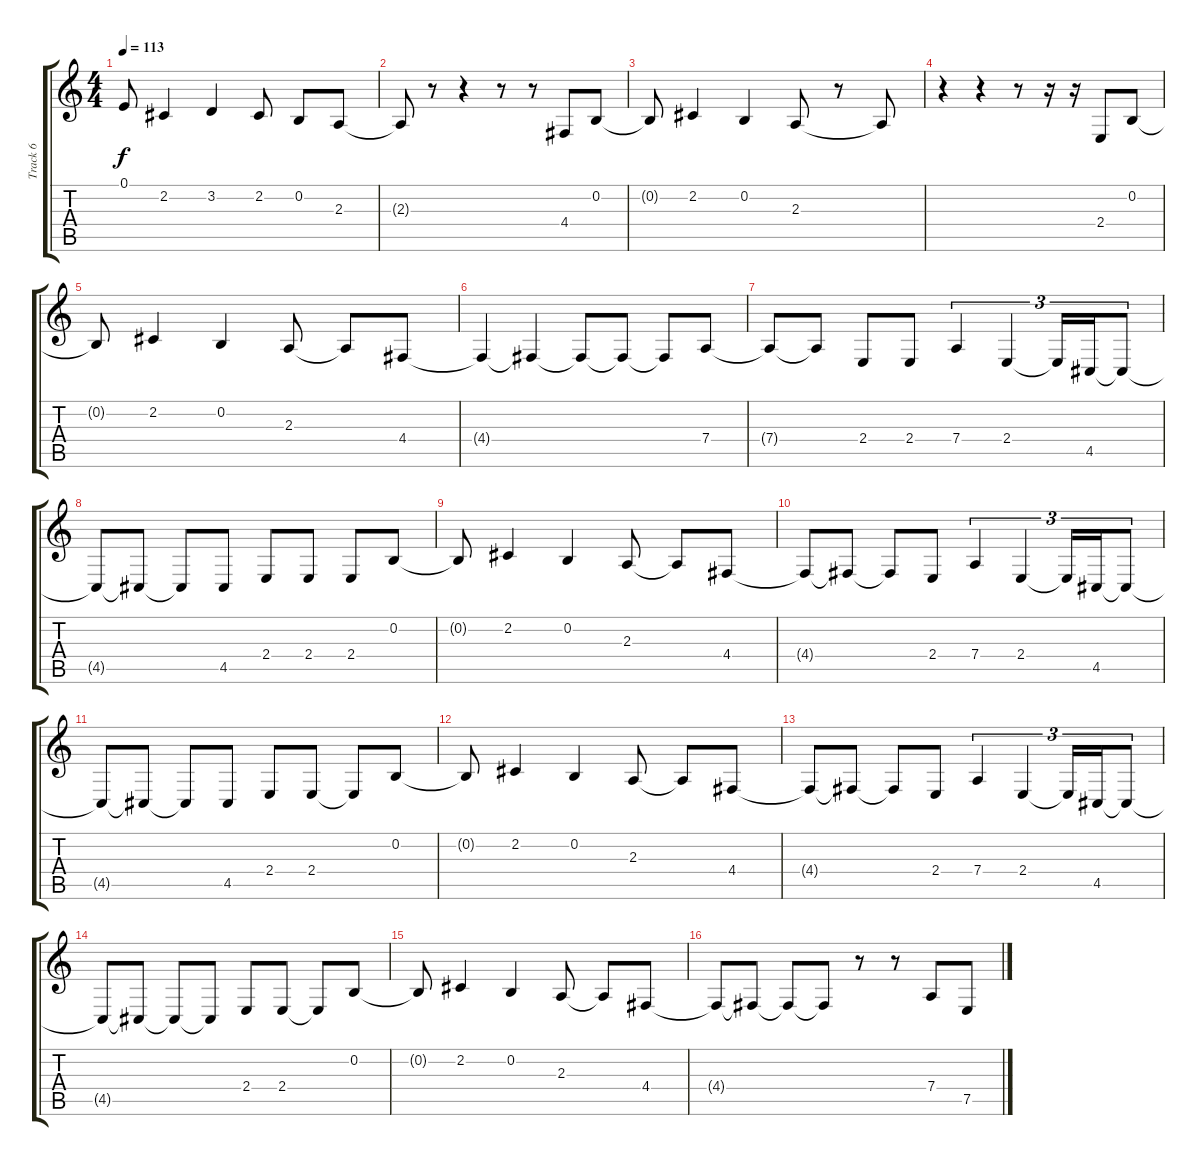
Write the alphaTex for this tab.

\track ("Track 6" "Track 6") {instrument clarinet}
\staff {score tabs}
\tuning (E4 B3 G3 D3 A2 E2) {hide}
\ts (4 4)
\tempo 113
\clef g2
\ks c
0.1{t}.8{dy f} 2.2.4 3.2.4 2.2.8 0.2.8 2.3.8 |
2.3{t}.8 r.8 r.4 r.8 r.8 4.4.8 0.2.8 |
0.2{t}.8 2.2.4 0.2.4 2.3.8 r.8 2.3{t}.8 |
r.4 r.4 r.8 r.16 r.16 2.4.8 0.2.8 |
0.2{t}.8 2.2.4 0.2.4 2.3.8 2.3{t}.8 4.4.8 |
4.4{t}.4 4.4{t}.4 4.4{t}.8 4.4{t}.8 4.4{t}.8 7.4.8 |
7.4{t}.8 7.4{t}.8 2.4.8 2.4.8 7.4.4{tu (3 2)} 2.4.4{tu (3 2)} 2.4{t}.16{tu (3 2)} 4.5.16{tu (3 2)} 4.5{t}.8{tu (3 2)} |
4.5{t}.8 4.5{t}.8 4.5{t}.8 4.5.8 2.4.8 2.4.8 2.4.8 0.2.8 |
0.2{t}.8 2.2.4 0.2.4 2.3.8 2.3{t}.8 4.4.8 |
4.4{t}.8 4.4{t}.8 4.4{t}.8 2.4.8 7.4.4{tu (3 2)} 2.4.4{tu (3 2)} 2.4{t}.16{tu (3 2)} 4.5.16{tu (3 2)} 4.5{t}.8{tu (3 2)} |
4.5{t}.8 4.5{t}.8 4.5{t}.8 4.5.8 2.4.8 2.4.8 2.4{t}.8 0.2.8 |
0.2{t}.8 2.2.4 0.2.4 2.3.8 2.3{t}.8 4.4.8 |
4.4{t}.8 4.4{t}.8 4.4{t}.8 2.4.8 7.4.4{tu (3 2)} 2.4.4{tu (3 2)} 2.4{t}.16{tu (3 2)} 4.5.16{tu (3 2)} 4.5{t}.8{tu (3 2)} |
4.5{t}.8 4.5{t}.8 4.5{t}.8 4.5{t}.8 2.4.8 2.4.8 2.4{t}.8 0.2.8 |
0.2{t}.8 2.2.4 0.2.4 2.3.8 2.3{t}.8 4.4.8 |
4.4{t}.8 4.4{t}.8 4.4{t}.8 4.4{t}.8 r.8 r.8 7.4.8 7.5.8
